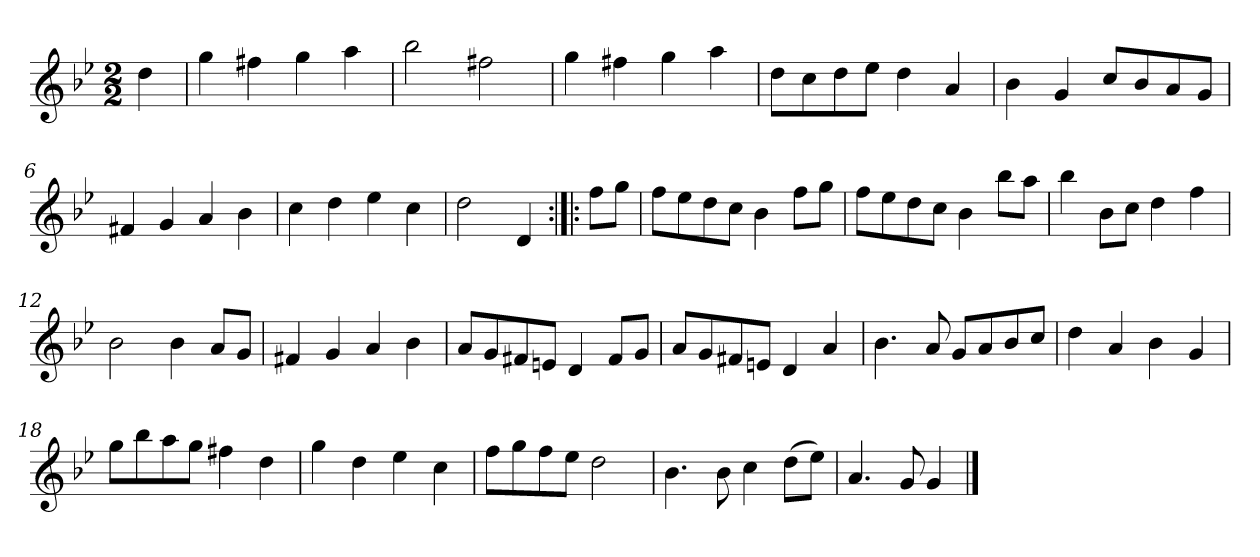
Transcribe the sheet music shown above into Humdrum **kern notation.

**kern
*part1
*staff1
*clefG2
*k[b-e-]
*g:
*M2/2
*MM120
=
4dd
=1
4gg
4ff#X
4gg
4aa
=2
2bb-
2ff#X
=3
4gg
4ff#X
4gg
4aa
=4
8dd\L
8cc\
8dd\
8ee-\J
4dd
4a
=5
4b-
4g
8cc/L
8b-/
8a/
8g/J
=6
4f#X
4g
4a
4b-
=7
4cc
4dd
4ee-
4cc
=8
2dd
4d
=:|!|:
8ff\L
8gg\J
=9
8ff\L
8ee-\
8dd\
8cc\J
4b-
8ff\L
8gg\J
=10
8ff\L
8ee-\
8dd\
8cc\J
4b-
8bb-\L
8aa\J
=11
4bb-
8b-\L
8cc\J
4dd
4ff
=12
2b-
4b-
8a/L
8g/J
=13
4f#X
4g
4a
4b-
=14
8a/L
8g/
8f#X/
8en/J
4d
8f#/L
8g/J
=15
8a/L
8g/
8f#X/
8en/J
4d
4a
=16
4.b-
8a
8g/L
8a/
8b-/
8cc/J
=17
4dd
4a
4b-
4g
=18
8gg\L
8bb-\
8aa\
8gg\J
4ff#X
4dd
=19
4gg
4dd
4ee-
4cc
=20
8ff\L
8gg\
8ff\
8ee-\J
2dd
=21
4.b-
8b-
4cc
(8dd\L
8ee-\J)
=22
4.a
8g
4g
==
*-
